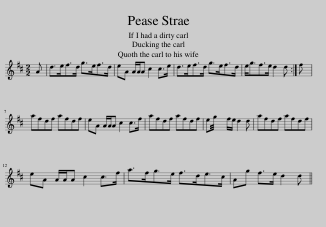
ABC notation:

X:1
L:1/8
M:2/2
I:linebreak $
K:D
V:1 treble
V:1
 A | d>ef>d g>ef>d | eA A/A/A c2 c>e | d>ef>d g>ef>d | e<gf>e d2 d :| %5
 f |$ afdf afdf | eA A/A/A c2 c>f | afdf afdf | eg/4 x2 f/e/ d2 d | %10
 afdf afdf |$ eA A/A/A c2 c>f | a>fg>e f>de>c | Ag f>e d2 d || %14
